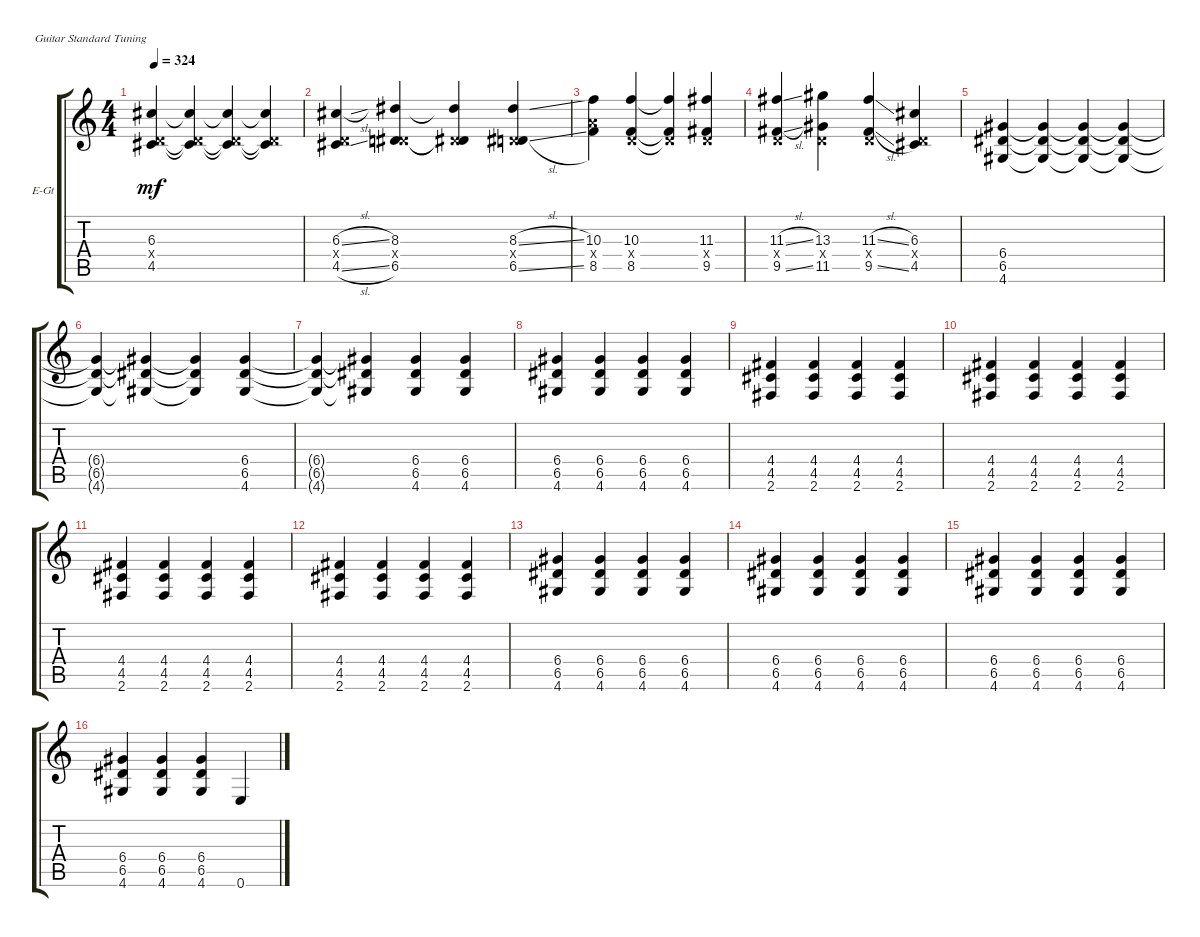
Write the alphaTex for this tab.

\defaultSystemsLayout 4
\bracketExtendMode groupsimilarinstruments
\firstSystemTrackNameOrientation horizontal
\otherSystemsTrackNameOrientation horizontal
\track ("Sishir" "E-Gt") {instrument distortionguitar}
\staff {score tabs}
\tuning (E4 B3 G3 D3 A2 E2)
\ts (4 4)
\tempo 324
\clef g2
\ks c
(4.5 0.4{x} 6.3).4{dy mf} (6.3{t} 0.4{x t} 4.5{t}).4 (6.3{t} 0.4{x t} 4.5{t}).4 (6.3{t} 0.4{x t} 4.5{t}).4 |
(4.5{sl} 0.4{x} 6.3{sl}).4 (8.3 6.5 0.4{x}).4 (8.3{t} 0.4{x t} 6.5{t}).4 (8.3{sl} 0.4{x} 6.5{sl}).4 |
(10.3 7.4{x} 8.5).4 (10.3 0.4{x} 8.5).4 (10.3{t} 0.4{x t} 8.5{t}).4 (0.4{x} 11.3 9.5).4 |
(0.4{x} 11.3{sl} 9.5{sl}).4 (13.3 11.5 0.4{x}).4 (11.3{sl} 0.4{x} 9.5{sl}).4 (6.3 0.4{x} 4.5).4 |
(4.6 6.5 6.4).4 (6.4{t} 6.5{t} 4.6{t}).4 (6.4{t} 6.5{t} 4.6{t}).4 (6.4{t} 6.5{t} 4.6{t}).4 |
(4.6{t} 6.5{t} 6.4{t}).4 (4.6{t} 6.5{t} 6.4{t}).4 (4.6{t} 6.4{t} 6.5{t}).4 (4.6 6.5 6.4).4 |
(4.6{t} 6.5{t} 6.4{t}).4 (4.6{t} 6.5{t} 6.4{t}).4 (4.6 6.5 6.4).4 (4.6 6.5 6.4).4 |
(4.6 6.5 6.4).4 (4.6 6.5 6.4).4 (4.6 6.5 6.4).4 (4.6 6.5 6.4).4 |
(2.6 4.5 4.4).4 (2.6 4.5 4.4).4 (2.6 4.5 4.4).4 (2.6 4.5 4.4).4 |
(2.6 4.5 4.4).4 (2.6 4.5 4.4).4 (2.6 4.5 4.4).4 (2.6 4.5 4.4).4 |
(2.6 4.5 4.4).4 (2.6 4.5 4.4).4 (2.6 4.5 4.4).4 (2.6 4.5 4.4).4 |
(2.6 4.5 4.4).4 (2.6 4.5 4.4).4 (2.6 4.5 4.4).4 (2.6 4.5 4.4).4 |
(4.6 6.5 6.4).4 (4.6 6.5 6.4).4 (4.6 6.5 6.4).4 (4.6 6.5 6.4).4 |
(4.6 6.5 6.4).4 (4.6 6.5 6.4).4 (4.6 6.5 6.4).4 (4.6 6.5 6.4).4 |
(4.6 6.5 6.4).4 (4.6 6.5 6.4).4 (4.6 6.5 6.4).4 (4.6 6.5 6.4).4 |
(4.6 6.5 6.4).4 (4.6 6.5 6.4).4 (4.6 6.5 6.4).4 0.6.4
